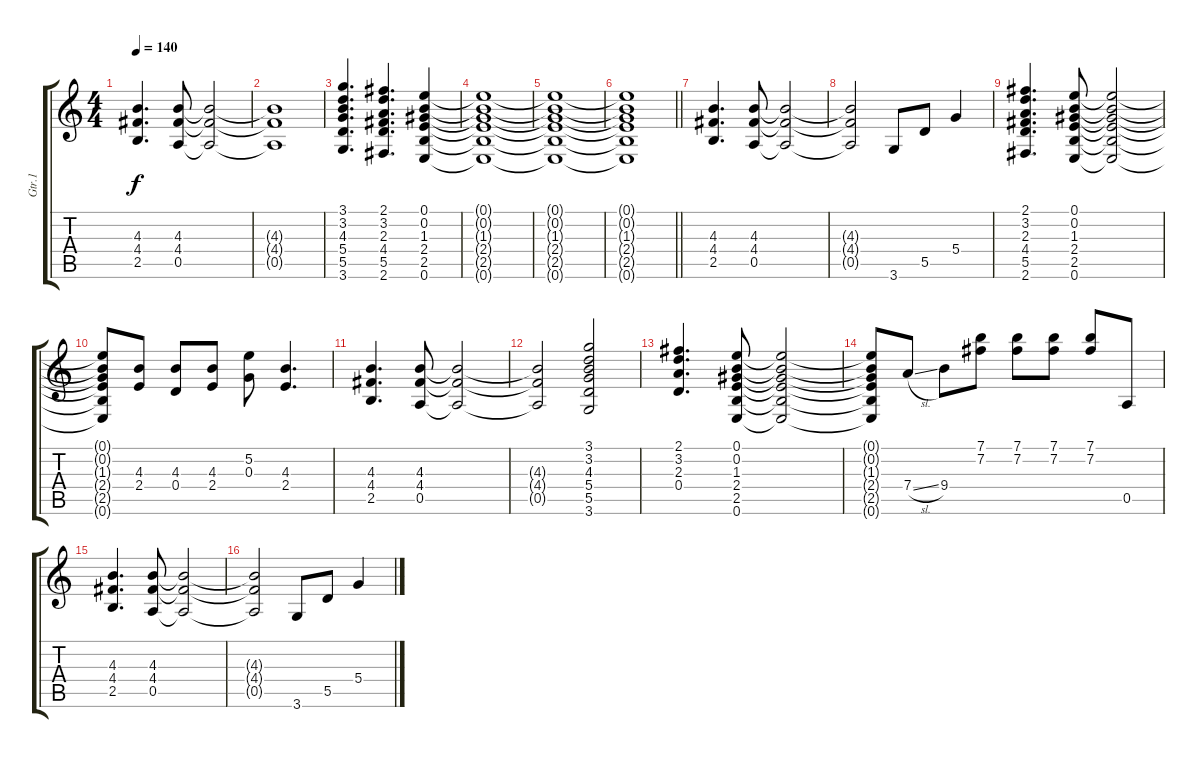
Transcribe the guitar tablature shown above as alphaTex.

\track ("Gtr.1" "Gtr.1") {instrument overdrivenguitar}
\staff {score tabs}
\tuning (E4 B3 G3 D3 A2 E2) {hide}
\ts (4 4)
\tempo 140
\clef g2
\ks c
(4.3 4.4 2.5).4{d dy f} (4.3 4.4 0.5).8 (4.3{t} 4.4{t} 0.5{t}).2 |
(4.3{t} 4.4{t} 0.5{t}).1 |
(3.1 3.2 4.3 5.4 5.5 3.6).4{d} (2.1 3.2 2.3 4.4 5.5 2.6).4{d} (0.1 0.2 1.3 2.4 2.5 0.6).4 |
(0.1{t} 0.2{t} 1.3{t} 2.4{t} 2.5{t} 0.6{t}).1 |
(0.1{t} 0.2{t} 1.3{t} 2.4{t} 2.5{t} 0.6{t}).1 |
\barLineRight lightlight
(0.1{t} 0.2{t} 1.3{t} 2.4{t} 2.5{t} 0.6{t}).1 |
(4.3 4.4 2.5).4{d} (4.3 4.4 0.5).8 (4.3{t} 4.4{t} 0.5{t}).2 |
(4.3{t} 4.4{t} 0.5{t}).2 3.6.8 5.5.8 5.4.4 |
(2.1 3.2 2.3 4.4 5.5 2.6).4{d} (0.1 0.2 1.3 2.4 2.5 0.6).8 (0.1{t} 0.2{t} 1.3{t} 2.4{t} 2.5{t} 0.6{t}).2 |
(0.1{t} 0.2{t} 1.3{t} 2.4{t} 2.5{t} 0.6{t}).8 (4.3 2.4).8 (4.3 0.4).8 (4.3 2.4).8 (5.2 0.3).8 (4.3 2.4).4{d} |
(4.3 4.4 2.5).4{d} (4.3 4.4 0.5).8 (4.3{t} 4.4{t} 0.5{t}).2 |
(4.3{t} 4.4{t} 0.5{t}).2 (3.1 3.2 4.3 5.4 5.5 3.6).2 |
(2.1 3.2 2.3 0.4).4{d} (0.1 0.2 1.3 2.4 2.5 0.6).8 (0.1{t} 0.2{t} 1.3{t} 2.4{t} 2.5{t} 0.6{t}).2 |
(0.1{t} 0.2{t} 1.3{t} 2.4{t} 2.5{t} 0.6{t}).8 7.4{sl}.8 9.4.8 (7.1 7.2).8 (7.1 7.2).8 (7.1 7.2).8 (7.1 7.2).8 0.5.8 |
(4.3 4.4 2.5).4{d} (4.3 4.4 0.5).8 (4.3{t} 4.4{t} 0.5{t}).2 |
(4.3{t} 4.4{t} 0.5{t}).2 3.6.8 5.5.8 5.4.4
